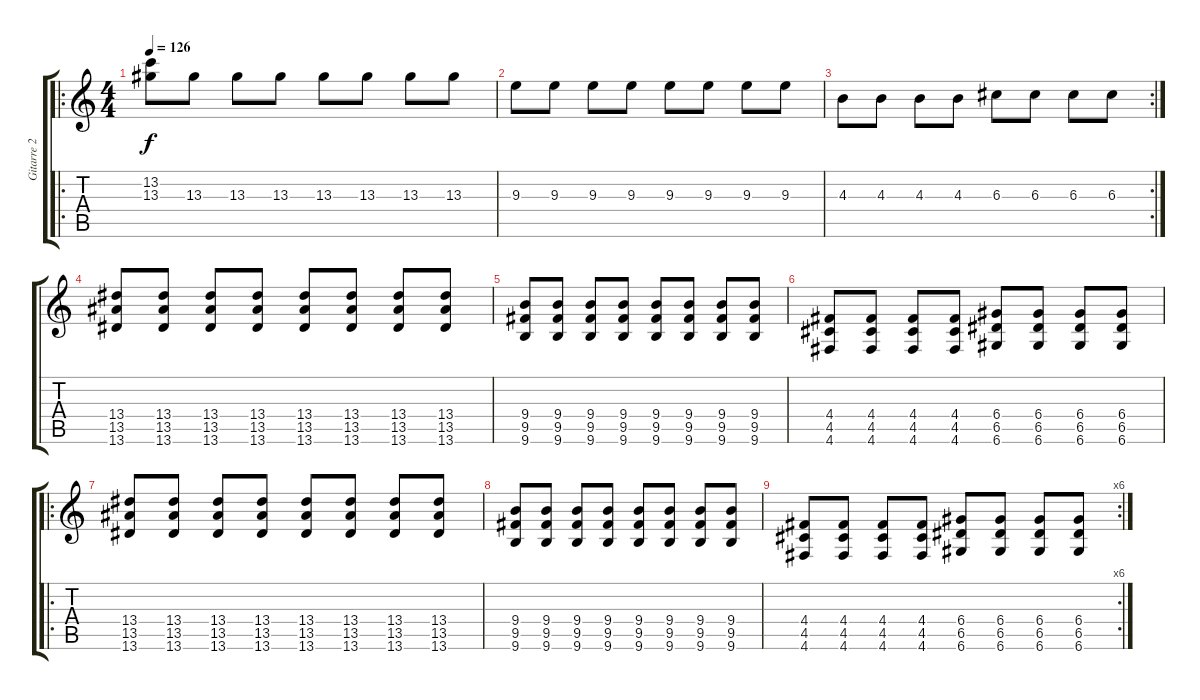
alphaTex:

\track ("Gitarre 2" "Gitarre 2") {instrument distortionguitar}
\staff {score tabs}
\tuning (E4 B3 G3 D3 A2 D2) {hide}
\ro
\ts (4 4)
\tempo 126
\clef g2
\ks c
(13.2 13.3).8{dy f} 13.3.8 13.3.8 13.3.8 13.3.8 13.3.8 13.3.8 13.3.8 |
9.3.8 9.3.8 9.3.8 9.3.8 9.3.8 9.3.8 9.3.8 9.3.8 |
\rc 2
4.3.8 4.3.8 4.3.8 4.3.8 6.3.8 6.3.8 6.3.8 6.3.8 |
(13.4 13.5 13.6).8 (13.4 13.5 13.6).8 (13.4 13.5 13.6).8 (13.4 13.5 13.6).8 (13.4 13.5 13.6).8 (13.4 13.5 13.6).8 (13.4 13.5 13.6).8 (13.4 13.5 13.6).8 |
(9.4 9.5 9.6).8 (9.4 9.5 9.6).8 (9.4 9.5 9.6).8 (9.4 9.5 9.6).8 (9.4 9.5 9.6).8 (9.4 9.5 9.6).8 (9.4 9.5 9.6).8 (9.4 9.5 9.6).8 |
(4.4 4.5 4.6).8 (4.4 4.5 4.6).8 (4.4 4.5 4.6).8 (4.4 4.5 4.6).8 (6.4 6.5 6.6).8 (6.4 6.5 6.6).8 (6.4 6.5 6.6).8 (6.4 6.5 6.6).8 |
\ro
(13.4 13.5 13.6).8 (13.4 13.5 13.6).8 (13.4 13.5 13.6).8 (13.4 13.5 13.6).8 (13.4 13.5 13.6).8 (13.4 13.5 13.6).8 (13.4 13.5 13.6).8 (13.4 13.5 13.6).8 |
(9.4 9.5 9.6).8 (9.4 9.5 9.6).8 (9.4 9.5 9.6).8 (9.4 9.5 9.6).8 (9.4 9.5 9.6).8 (9.4 9.5 9.6).8 (9.4 9.5 9.6).8 (9.4 9.5 9.6).8 |
\rc 6
(4.4 4.5 4.6).8 (4.4 4.5 4.6).8 (4.4 4.5 4.6).8 (4.4 4.5 4.6).8 (6.4 6.5 6.6).8 (6.4 6.5 6.6).8 (6.4 6.5 6.6).8 (6.4 6.5 6.6).8
